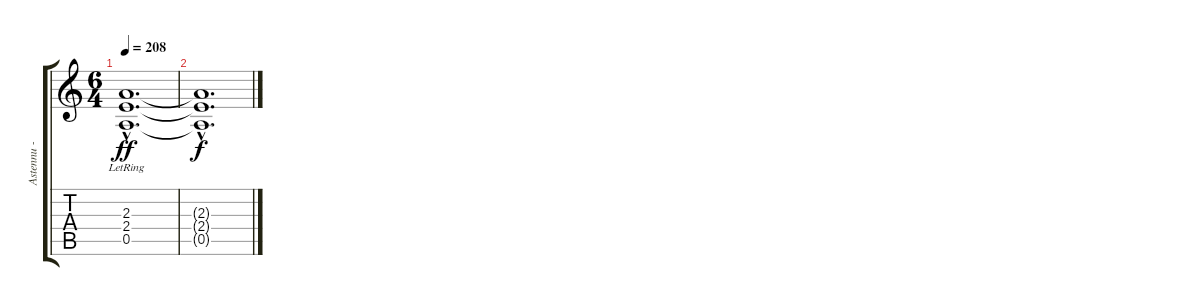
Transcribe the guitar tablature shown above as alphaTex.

\track ("Astennu - Lead" "Astennu - ") {instrument distortionguitar}
\staff {score tabs}
\tuning (E4 B3 G3 D3 A2 E2) {hide}
\ts (6 4)
\tempo 208
\clef g2
\ks c
(2.3{hac lr} 2.4{hac lr} 0.5{hac lr}).1{d dy ff} |
(2.3{hac t} 2.4{hac t} 0.5{hac t}).1{d dy f}
